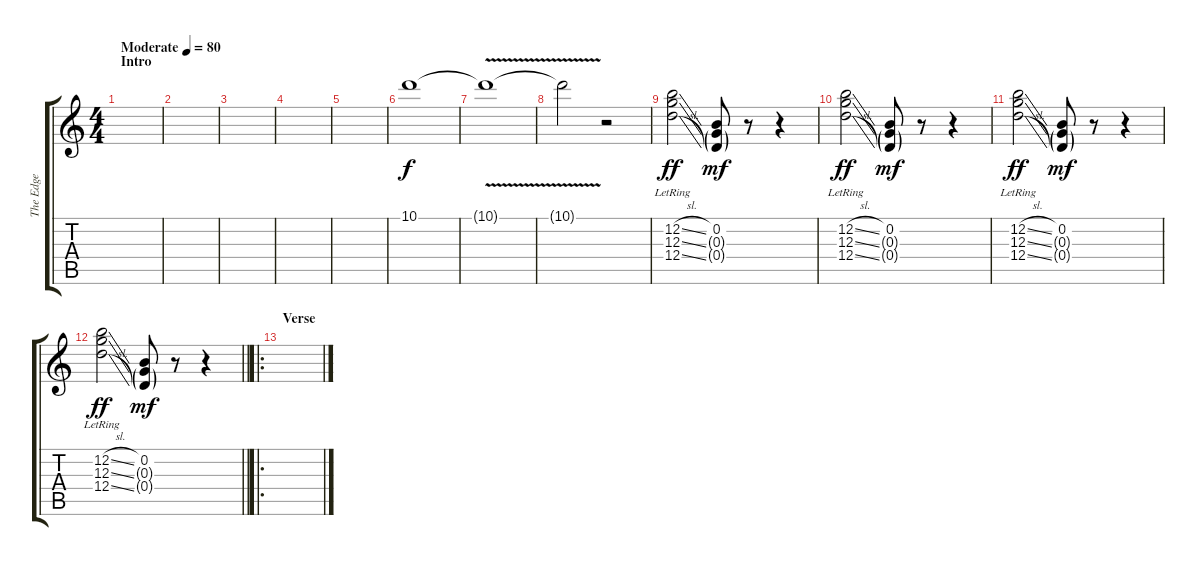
\track ("The Edge" "The Edge") {instrument distortionguitar}
\staff {score tabs}
\tuning (E4 B3 G3 D3 A2 E2) {hide}
\ts (4 4)
\section ("" "Intro")
\tempo (80 "Moderate")
\clef g2
\ks c
|
|
|
|
|
10.1.1 |
10.1{v t}.1 |
10.1{t}.2 r.2 |
(12.2{sl lr} 12.3{sl lr} 12.4{sl lr}).2{dy ff} (0.2 0.3{g} 0.4{g}).8{dy mf} r.8 r.4 |
(12.2{sl lr} 12.3{sl lr} 12.4{sl lr}).2{dy ff} (0.2 0.3{g} 0.4{g}).8{dy mf} r.8 r.4 |
(12.2{sl lr} 12.3{sl lr} 12.4{sl lr}).2{dy ff} (0.2 0.3{g} 0.4{g}).8{dy mf} r.8 r.4 |
\barLineRight lightlight
(12.2{sl lr} 12.3{sl lr} 12.4{sl lr}).2{dy ff} (0.2 0.3{g} 0.4{g}).8{dy mf} r.8 r.4 |
\ro
\section ("" "Verse")
